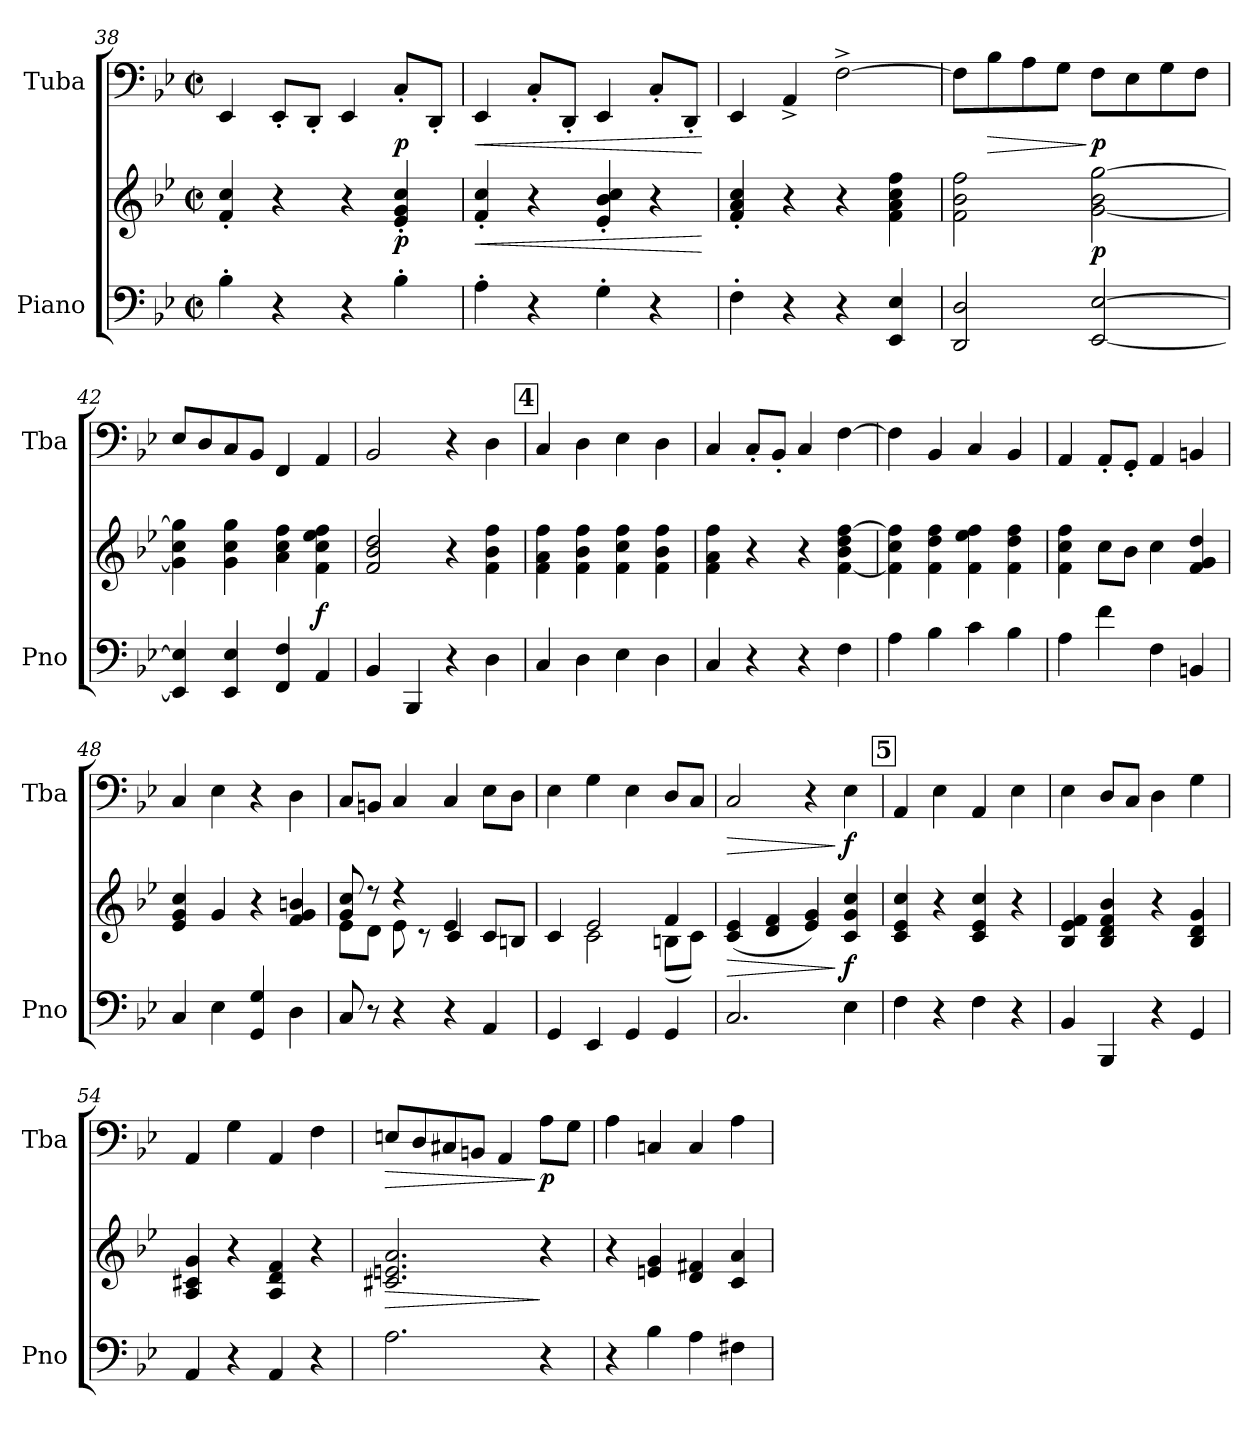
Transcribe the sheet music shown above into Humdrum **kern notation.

**kern	**kern	**dynam	**kern	**dynam
*part2	*part2	*part2	*part1	*part1
*staff3	*staff2	*staff2/3	*staff1	*staff1
*I"Piano	*	*	*I"Tuba	*
*I'Pno	*	*	*I'Tba	*
*clefF4	*clefG2	*	*clefF4	*
*k[b-e-]	*k[b-e-]	*	*k[b-e-]	*
*M2/2	*M2/2	*	*M2/2	*
*met(c|)	*met(c|)	*	*met(c|)	*
=38	=38	=38	=38	=38
4B-'\	4f/' 4cc/'	.	4EE-/	.
4r	4r	.	8EE-'/L	.
.	.	.	8DD'/J	.
4r	4r	.	4EE-/	.
!	!	!LO:DY:b	!	!LO:DY:b
4B-'\	4e-/' 4g/' 4cc/'	p	8C'/L	p
.	.	.	8DD'/J	.
=39	=39	=39	=39	=39
!	!	!LO:HP:b	!	!LO:HP:b
4A'\	4f/' 4cc/'	<	4EE-/	<
4r	4r	.	8C'/L	.
.	.	.	8DD'/J	.
4G'\	4e-/' 4b-/' 4cc/'	.	4EE-/	.
4r	4r	.	8C'/L	.
.	.	.	8DD'/J	.
.	.	[	.	[
=40	=40	=40	=40	=40
4F'\	4f/' 4a/' 4cc/'	.	4EE-/	.
4r	4r	.	4AA^/	.
4r	4r	.	[2F^\	.
4EE-/ 4E-/	4f\ 4a\ 4cc\ 4ff\	.	.	.
=41	=41	=41	=41	=41
2DD/ 2D/	2f\ 2b-\ 2ff\	.	8F\L]	.
!	!	!	!	!LO:HP:b
.	.	.	8B-\	>
.	.	.	8A\	.
.	.	.	8G\J	.
!	!	!LO:DY:b	!	!LO:DY:n=1:b
[2EE-/ [2E-/	[2g\ 2b-\ [2gg\	p	8F\L	] p
.	.	.	8E-\	.
.	.	.	8G\	.
.	.	.	8F\J	.
!!LO:PB:g=z
=42	=42	=42	=42	=42
4EE-/] 4E-/]	4g\] 4cc\ 4gg\]	.	8E-/L	.
.	.	.	8D/	.
4EE-/ 4E-/	4g\ 4cc\ 4gg\	.	8C/	.
.	.	.	8BB-/J	.
4FF/ 4F/	4a\ 4cc\ 4ff\	.	4FF/	.
!	!	!LO:DY:b	!	!
4AA/	4f\ 4cc\ 4ee-\ 4ff\	f	4AA/	.
=43	=43	=43	=43	=43
4BB-/	2f/ 2b-/ 2dd/	.	2BB-/	.
4BBB-/	.	.	.	.
4r	4r	.	4r	.
4D\	4f\ 4b-\ 4ff\	.	4D\	.
!!LO:REH:place=s1:a:B:fs=14:t=4
=44	=44	=44	=44	=44
4C/	4f\ 4a\ 4ff\	.	4C/	.
4D\	4f\ 4b-\ 4ff\	.	4D\	.
4E-\	4f\ 4cc\ 4ff\	.	4E-\	.
4D\	4f\ 4b-\ 4ff\	.	4D\	.
=45	=45	=45	=45	=45
4C/	4f\ 4a\ 4ff\	.	4C/	.
4r	4r	.	8C'/L	.
.	.	.	8BB-'/J	.
4r	4r	.	4C/	.
4F\	[4f\ 4b-\ 4dd\ [4ff\	.	[4F\	.
=46	=46	=46	=46	=46
4A\	4f\] 4cc\ 4ff\]	.	4F\]	.
4B-\	4f\ 4dd\ 4ff\	.	4BB-/	.
4c\	4f\ 4ee-\ 4ff\	.	4C/	.
4B-\	4f\ 4dd\ 4ff\	.	4BB-/	.
=47	=47	=47	=47	=47
4A\	4f\ 4cc\ 4ff\	.	4AA/	.
4f\	8cc\L	.	8AA'/L	.
.	8b-\J	.	8GG'/J	.
4F\	4cc\	.	4AA/	.
4BBn/	4f/ 4g/ 4dd/	.	4BBn/	.
=48	=48	=48	=48	=48
4C/	4e-/ 4g/ 4cc/	.	4C/	.
4E-\	4g/	.	4E-\	.
4GG/ 4G/	4r	.	4r	.
4D\	4f/ 4g/ 4bn/	.	4D\	.
!!LO:LB:g=z
=49	=49	=49	=49	=49
*	*^	*	*	*
8C/	8g/ 8cc/	8e-\L	.	8C/L	.
8r	8r	8d\J	.	8BBn/J	.
4r	4r	8e-\	.	4C/	.
.	.	8r	.	.	.
4r	4e-/	4c/	.	4C/	.
4AA/	8c/L	4ryy	.	8E-\L	.
.	8Bn/J	.	.	8D\J	.
=50	=50	=50	=50	=50	=50
4GG/	4c/	4ryy	.	4E-\	.
4EE-/	2e-/	2c\	.	4G\	.
4GG/	.	.	.	4E-\	.
4GG/	4f/	(8Bn\L	.	8D/L	.
.	.	8c\J)	.	8C/J	.
=51	=51	=51	=51	=51	=51
!	!	!	!LO:HP:b	!	!LO:HP:b
*	*v	*v	*	*	*
2.C/	(4c/ 4e-/	>	2C/	>
.	4d/ 4f/	.	.	.
.	4e-/ 4g/)	.	4r	.
!	!	!LO:DY:n=1:b	!	!LO:DY:n=1:b
4E-\	4c/ 4g/ 4cc/	] f	4E-\	] f
!!LO:REH:place=s1:a:B:fs=14:t=5
=52	=52	=52	=52	=52
4F\	4c/ 4e-/ 4cc/	.	4AA/	.
4r	4r	.	4E-\	.
4F\	4c/ 4e-/ 4cc/	.	4AA/	.
4r	4r	.	4E-\	.
=53	=53	=53	=53	=53
4BB-/	4B-/ 4e-/ 4f/	.	4E-\	.
4BBB-/	4B-/ 4d/ 4f/ 4b-/	.	8D/L	.
.	.	.	8C/J	.
4r	4r	.	4D\	.
4GG/	4B-/ 4d/ 4g/	.	4G\	.
=54	=54	=54	=54	=54
4AA/	4A/ 4c#X/ 4g/	.	4AA/	.
4r	4r	.	4G\	.
4AA/	4A/ 4d/ 4f/	.	4AA/	.
4r	4r	.	4F\	.
!!LO:LB:g=z
=55	=55	=55	=55	=55
!	!	!LO:HP:b	!	!LO:HP:b
2.A\	2.c#X/ 2.en/ 2.a/	>	8En/L	>
.	.	.	8D/	.
.	.	.	8C#X/	.
.	.	.	8BBn/J	.
.	.	.	4AA/	.
!	!	!	!	!LO:DY:n=1:b
4r	4r	]	8A\L	] p
.	.	.	8G\J	.
=56	=56	=56	=56	=56
4r	4r	.	4A\	.
4B-\	4en/ 4g/	.	4Cn/	.
4A\	4d/ 4f#X/	.	4C/	.
4F#X\	4c/ 4a/	.	4A\	.
=	=	=	=	=
*-	*-	*-	*-	*-
